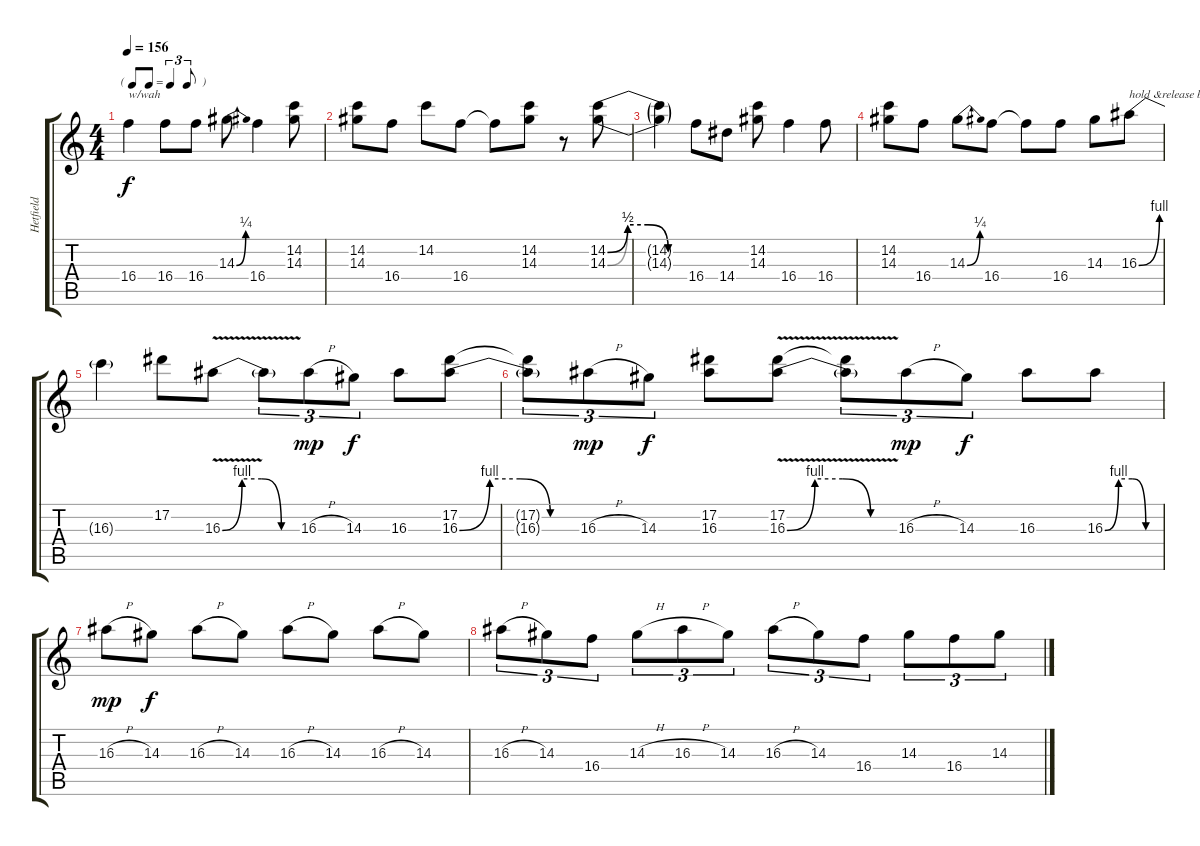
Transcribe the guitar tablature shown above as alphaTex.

\track ("Hetfield" "Hetfield") {instrument distortionguitar}
\staff {score tabs}
\tuning (Eb4 Bb3 Gb3 Db3 Ab2 Eb2) {hide}
\ts (4 4)
\tf triplet8th
\tempo 156
\clef g2
\ks c
16.4.4{txt "w/wah" dy f} 16.4.8 16.4.8 14.3{be (bend 0 0 60 1)}.8 16.4.4 (14.2 14.3).8 |
(14.2 14.3).8 16.4.8 14.2.8 16.4.8 16.4{t}.8 (14.2 14.3).8 r.8 (14.2{be (custom 0 0 15 2 30 2 45 0 60 0)} 14.3{be (custom 0 0 15 2 30 2 45 0 60 0)}).8 |
(14.2{t} 14.3{t}).4 16.4.8 14.4.8 (14.2 14.3).8 16.4.4 16.4.8 |
(14.2 14.3).8 16.4.8 14.3{be (bend 0 0 60 1)}.8 16.4.8 16.4{t}.8 16.4.8 14.3.8 16.3{be (bend 0 0 60 4)}.8{txt "hold &release bend"} |
16.3{t}.4 17.2.8 16.3{be (custom 0 0 15 4 30 4 45 0 60 0) v}.8 16.3{t}.8{tu (3 2)} 16.3{h}.8{tu (3 2) dy mp} 14.3.8{tu (3 2) dy f} 16.3.8 (17.2 16.3{be (custom 0 0 15 4 30 4 45 0 60 0)}).8 |
(17.2{t} 16.3{t}).8{tu (3 2)} 16.3{h}.8{tu (3 2) dy mp} 14.3.8{tu (3 2) dy f} (17.2 16.3).8 (17.2{v} 16.3{be (custom 0 0 15 4 30 4 45 0 60 0) v}).8 (17.2{t} 16.3{t}).8{tu (3 2)} 16.3{h}.8{tu (3 2) dy mp} 14.3.8{tu (3 2) dy f} 16.3.8 16.3{be (custom 0 0 15 4 30 4 45 0 60 0)}.8 |
16.3{h}.8{dy mp} 14.3.8{dy f} 16.3{h}.8 14.3.8 16.3{h}.8 14.3.8 16.3{h}.8 14.3.8 |
16.3{h}.8{tu (3 2)} 14.3.8{tu (3 2)} 16.4.8{tu (3 2)} 14.3{h}.8{tu (3 2)} 16.3{h}.8{tu (3 2)} 14.3.8{tu (3 2)} 16.3{h}.8{tu (3 2)} 14.3.8{tu (3 2)} 16.4.8{tu (3 2)} 14.3.8{tu (3 2)} 16.4.8{tu (3 2)} 14.3{h}.8{tu (3 2)}
